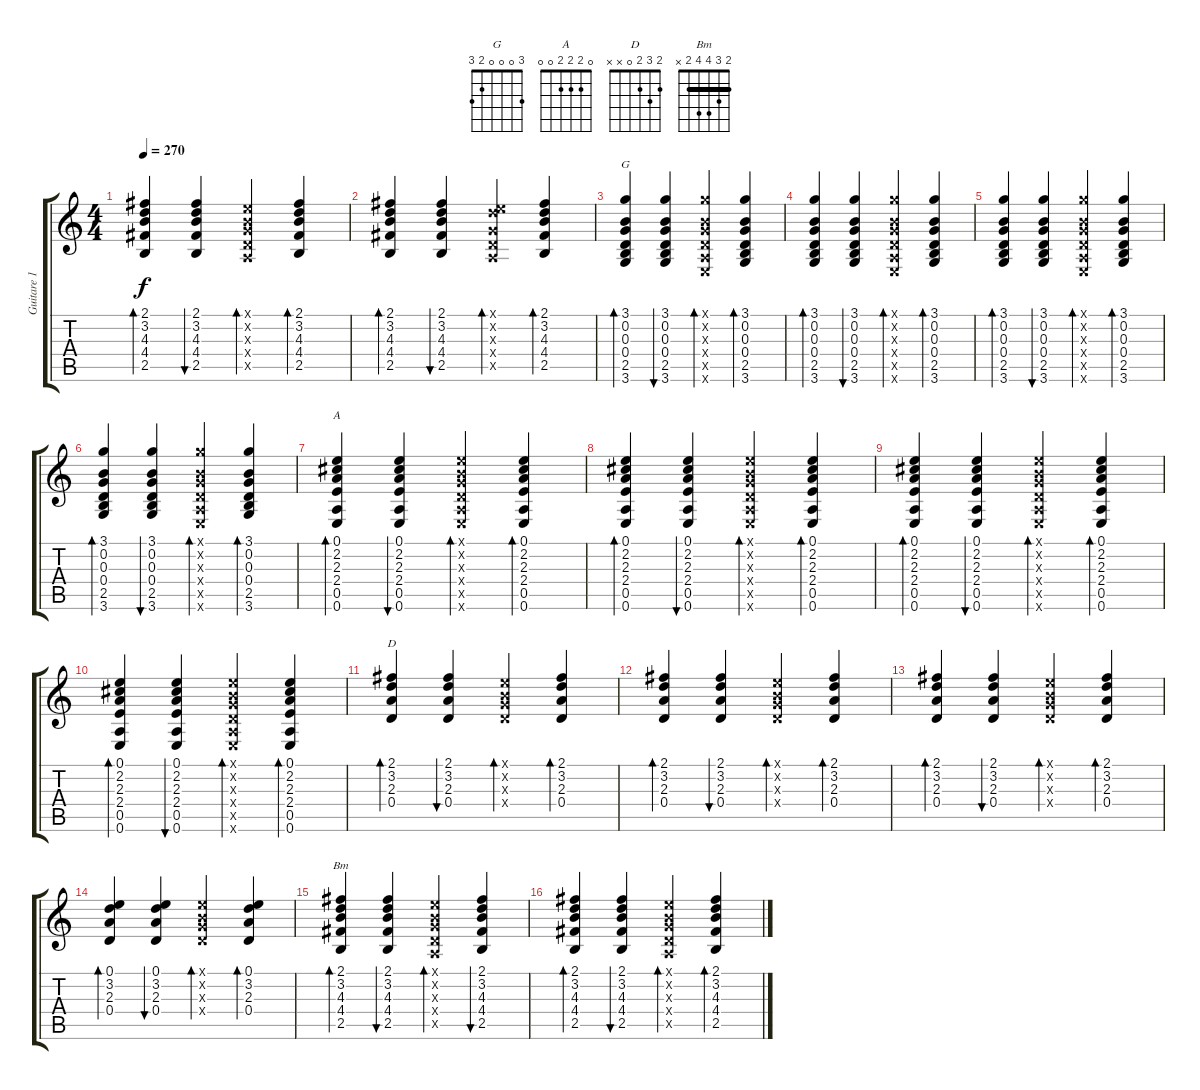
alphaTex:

\track ("Guitare 1" "Guitare 1") {instrument electricguitarjazz}
\staff {score tabs}
\tuning (E4 B3 G3 D3 A2 E2) {hide}
\chord ("G" 3 0 0 0 2 3)
\chord ("A" 0 2 2 2 0 0)
\chord ("D" 2 3 2 0 x x)
\chord ("Bm" 2 3 4 4 2 x) {barre 2}
\ts (4 4)
\tempo 270
\clef g2
\ks c
(2.1 3.2 4.3 4.4 2.5).4{bd 60 dy f} (2.1 3.2 4.3 4.4 2.5).4{bu 60} (0.1{x} 0.2{x} 0.3{x} 0.4{x} 0.5{x}).4{bd 60} (2.1 3.2 4.3 4.4 2.5).4{bd 60} |
(2.1 3.2 4.3 4.4 2.5).4{bd 60} (2.1 3.2 4.3 4.4 2.5).4{bu 60} (0.1{x} 3.2{x} 0.3{x} 0.4{x} 0.5{x}).4{bd 60} (2.1 3.2 4.3 4.4 2.5).4{bd 60} |
(3.1 0.2 0.3 0.4 2.5 3.6).4{bd 60 ch "G"} (3.1 0.2 0.3 0.4 2.5 3.6).4{bu 60} (3.1{x} 0.2{x} 0.3{x} 0.4{x} 0.5{x} 0.6{x}).4{bd 60} (3.1 0.2 0.3 0.4 2.5 3.6).4{bd 60} |
(3.1 0.2 0.3 0.4 2.5 3.6).4{bd 60} (3.1 0.2 0.3 0.4 2.5 3.6).4{bu 60} (3.1{x} 0.2{x} 0.3{x} 0.4{x} 0.5{x} 0.6{x}).4{bd 60} (3.1 0.2 0.3 0.4 2.5 3.6).4{bd 60} |
(3.1 0.2 0.3 0.4 2.5 3.6).4{bd 60} (3.1 0.2 0.3 0.4 2.5 3.6).4{bu 60} (3.1{x} 0.2{x} 0.3{x} 0.4{x} 0.5{x} 0.6{x}).4{bd 60} (3.1 0.2 0.3 0.4 2.5 3.6).4{bd 60} |
(3.1 0.2 0.3 0.4 2.5 3.6).4{bd 60} (3.1 0.2 0.3 0.4 2.5 3.6).4{bu 60} (3.1{x} 0.2{x} 0.3{x} 0.4{x} 0.5{x} 0.6{x}).4{bd 60} (3.1 0.2 0.3 0.4 2.5 3.6).4{bd 60} |
(0.1 2.2 2.3 2.4 0.5 0.6).4{bd 60 ch "A"} (0.1 2.2 2.3 2.4 0.5 0.6).4{bu 60} (0.1{x} 0.2{x} 0.3{x} 0.4{x} 0.5{x} 0.6{x}).4{bd 60} (0.1 2.2 2.3 2.4 0.5 0.6).4{bd 60} |
(0.1 2.2 2.3 2.4 0.5 0.6).4{bd 60} (0.1 2.2 2.3 2.4 0.5 0.6).4{bu 60} (0.1{x} 0.2{x} 0.3{x} 0.4{x} 0.5{x} 0.6{x}).4{bd 60} (0.1 2.2 2.3 2.4 0.5 0.6).4{bd 60} |
(0.1 2.2 2.3 2.4 0.5 0.6).4{bd 60} (0.1 2.2 2.3 2.4 0.5 0.6).4{bu 60} (0.1{x} 0.2{x} 0.3{x} 0.4{x} 0.5{x} 0.6{x}).4{bd 60} (0.1 2.2 2.3 2.4 0.5 0.6).4{bd 60} |
(0.1 2.2 2.3 2.4 0.5 0.6).4{bd 60} (0.1 2.2 2.3 2.4 0.5 0.6).4{bu 60} (0.1{x} 0.2{x} 0.3{x} 0.4{x} 0.5{x} 0.6{x}).4{bd 60} (0.1 2.2 2.3 2.4 0.5 0.6).4{bd 60} |
(2.1 3.2 2.3 0.4).4{bd 60 ch "D"} (2.1 3.2 2.3 0.4).4{bu 60} (0.1{x} 0.2{x} 0.3{x} 0.4{x}).4{bd 60} (2.1 3.2 2.3 0.4).4{bd 60} |
(2.1 3.2 2.3 0.4).4{bd 60} (2.1 3.2 2.3 0.4).4{bu 60} (0.1{x} 0.2{x} 0.3{x} 0.4{x}).4{bd 60} (2.1 3.2 2.3 0.4).4{bd 60} |
(2.1 3.2 2.3 0.4).4{bd 60} (2.1 3.2 2.3 0.4).4{bu 60} (0.1{x} 0.2{x} 0.3{x} 0.4{x}).4{bd 60} (2.1 3.2 2.3 0.4).4{bd 60} |
(0.1 3.2 2.3 0.4).4{bd 60} (0.1 3.2 2.3 0.4).4{bu 60} (0.1{x} 0.2{x} 0.3{x} 0.4{x}).4{bd 60} (0.1 3.2 2.3 0.4).4{bd 60} |
(2.1 3.2 4.3 4.4 2.5).4{bd 60 ch "Bm"} (2.1 3.2 4.3 4.4 2.5).4{bu 60} (0.1{x} 0.2{x} 0.3{x} 0.4{x} 0.5{x}).4{bd 60} (2.1 3.2 4.3 4.4 2.5).4{bu 60} |
(2.1 3.2 4.3 4.4 2.5).4{bd 60} (2.1 3.2 4.3 4.4 2.5).4{bu 60} (0.1{x} 0.2{x} 0.3{x} 0.4{x} 0.5{x}).4{bd 60} (2.1 3.2 4.3 4.4 2.5).4{bd 60}
